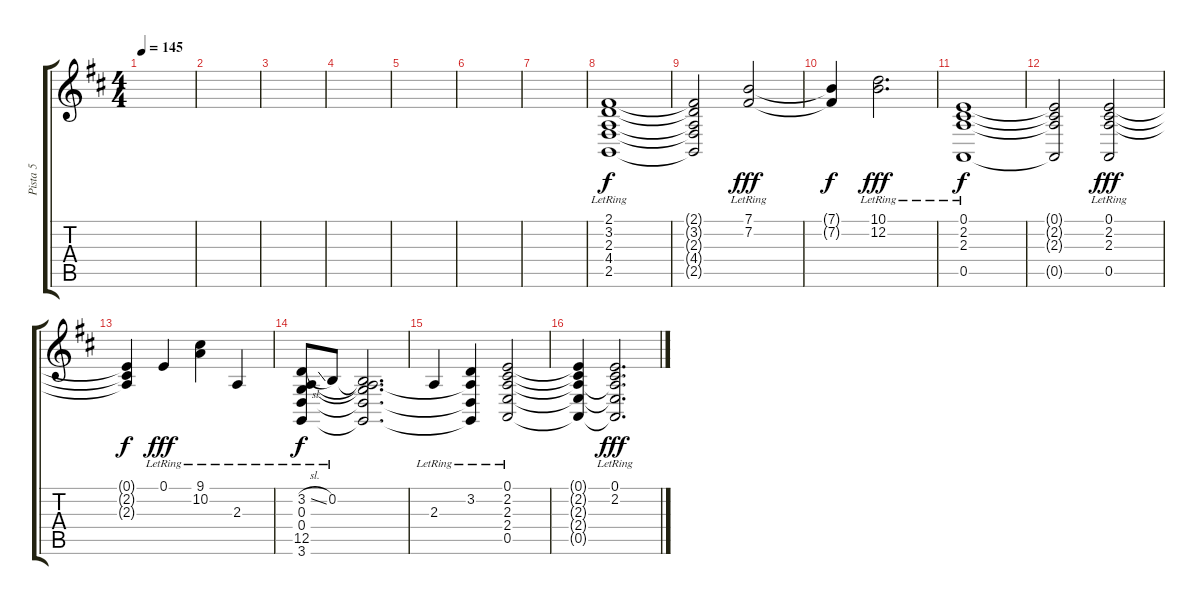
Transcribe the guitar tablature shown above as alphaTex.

\track ("Pista 5" "Pista 5") {instrument acousticgrandpiano}
\staff {score tabs}
\tuning (E4 B3 G3 D3 A2 E2) {hide}
\ts (4 4)
\tempo 145
\clef g2
\ks d
|
|
|
|
|
|
|
(2.1{lr} 3.2{lr} 2.3{lr} 4.4{lr} 2.5{lr}).1 |
(2.1{t} 3.2{t} 2.3{t} 4.4{t} 2.5{t}).2 (7.1{lr} 7.2{lr}).2{dy fff} |
(7.1{t} 7.2{t}).4{dy f} (10.1{lr} 12.2{lr}).2{d dy fff} |
(0.1{lr} 2.2{lr} 2.3{lr} 0.5{lr}).1{dy f} |
(0.1{t} 2.2{t} 2.3{t} 0.5{t}).2 (0.1{lr} 2.2{lr} 2.3{lr} 0.5{lr}).2{dy fff} |
(0.1{t} 2.2{t} 2.3{t}).4{dy f} 0.1{lr}.4{dy fff} (9.1{lr} 10.2{lr}).4 2.3{lr}.4 |
(3.2{sl lr} 0.3{lr} 0.4{lr} 12.5{lr} 3.6{lr}).8{dy f} 0.2{lr}.8 (0.2{t} 0.3{t} 0.4{t} 12.5{t} 3.6{t}).2{d} |
2.3{lr}.4 (3.2{lr} 0.4{t} 12.5{t} 3.6{t}).4 (0.1{lr} 2.2{lr} 2.3{lr} 2.4{lr} 0.5{lr}).2 |
(0.1{t} 2.2{t} 2.3{t} 2.4{t} 0.5{t}).4 (0.1{lr} 2.2{lr} 2.3{t} 2.4{t} 0.5{t}).2{d dy fff}
